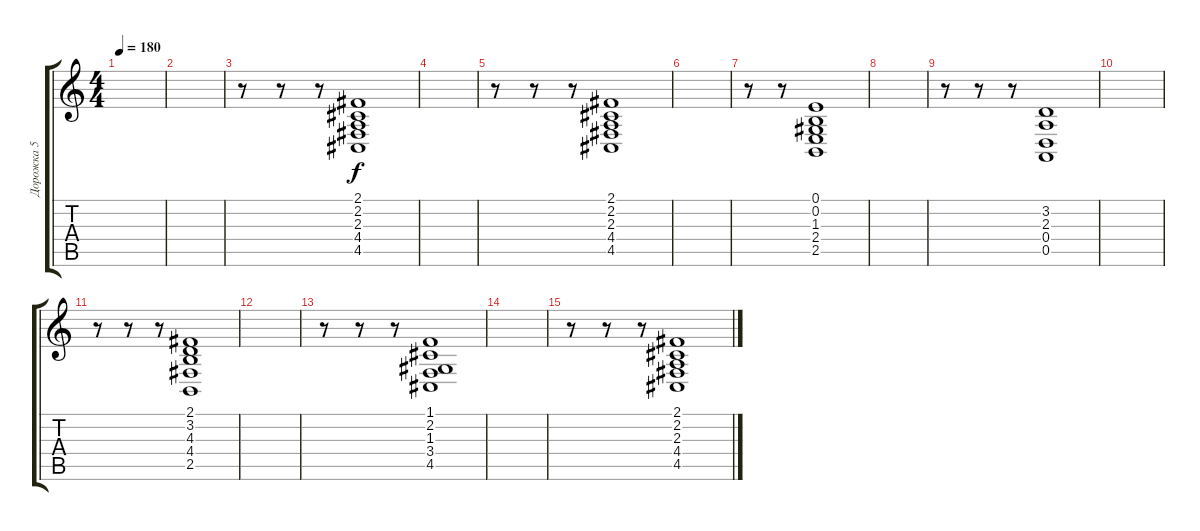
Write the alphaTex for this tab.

\track ("Дорожка 5" "Дорожка 5") {instrument pad2warm}
\staff {score tabs}
\tuning (E4 B3 G3 D3 A2 E2) {hide}
\ts (4 4)
\tempo 180
\clef g2
\ks c
|
|
r.8 r.8 r.8 (2.1 2.2 2.3 4.4 4.5).1 |
|
r.8 r.8 r.8 (2.1 2.2 2.3 4.4 4.5).1 |
|
r.8 r.8 (0.1 0.2 1.3 2.4 2.5).1 |
|
r.8 r.8 r.8 (3.2 2.3 0.4 0.5).1 |
|
r.8 r.8 r.8 (2.1 3.2 4.3 4.4 2.5).1 |
|
r.8 r.8 r.8 (1.1 2.2 1.3 3.4 4.5).1 |
|
r.8 r.8 r.8 (2.1 2.2 2.3 4.4 4.5).1
